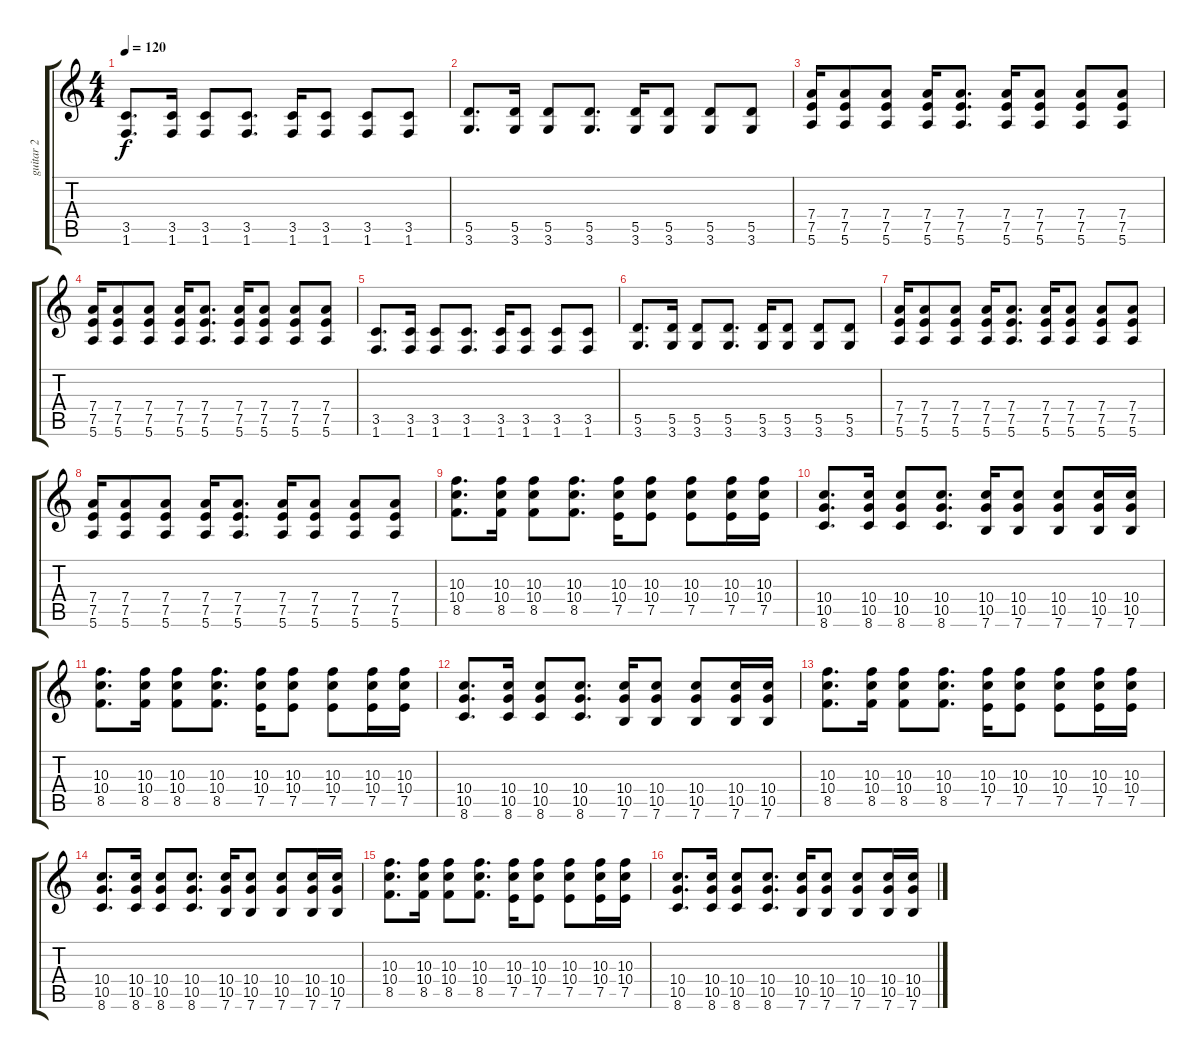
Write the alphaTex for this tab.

\track ("guitar 2" "guitar 2") {instrument overdrivenguitar}
\staff {score tabs}
\tuning (E4 B3 G3 D3 A2 E2) {hide}
\ts (4 4)
\tempo 120
\clef g2
\ks c
(3.5 1.6).8{d dy f} (3.5 1.6).16 (3.5 1.6).8 (3.5 1.6).8{d} (3.5 1.6).16 (3.5 1.6).8 (3.5 1.6).8 (3.5 1.6).8 |
(5.5 3.6).8{d} (5.5 3.6).16 (5.5 3.6).8 (5.5 3.6).8{d} (5.5 3.6).16 (5.5 3.6).8 (5.5 3.6).8 (5.5 3.6).8 |
(7.4 7.5 5.6).16 (7.4 7.5 5.6).8 (7.4 7.5 5.6).8 (7.4 7.5 5.6).16 (7.4 7.5 5.6).8{d} (7.4 7.5 5.6).16 (7.4 7.5 5.6).8 (7.4 7.5 5.6).8 (7.4 7.5 5.6).8 |
(7.4 7.5 5.6).16 (7.4 7.5 5.6).8 (7.4 7.5 5.6).8 (7.4 7.5 5.6).16 (7.4 7.5 5.6).8{d} (7.4 7.5 5.6).16 (7.4 7.5 5.6).8 (7.4 7.5 5.6).8 (7.4 7.5 5.6).8 |
(3.5 1.6).8{d} (3.5 1.6).16 (3.5 1.6).8 (3.5 1.6).8{d} (3.5 1.6).16 (3.5 1.6).8 (3.5 1.6).8 (3.5 1.6).8 |
(5.5 3.6).8{d} (5.5 3.6).16 (5.5 3.6).8 (5.5 3.6).8{d} (5.5 3.6).16 (5.5 3.6).8 (5.5 3.6).8 (5.5 3.6).8 |
(7.4 7.5 5.6).16 (7.4 7.5 5.6).8 (7.4 7.5 5.6).8 (7.4 7.5 5.6).16 (7.4 7.5 5.6).8{d} (7.4 7.5 5.6).16 (7.4 7.5 5.6).8 (7.4 7.5 5.6).8 (7.4 7.5 5.6).8 |
(7.4 7.5 5.6).16 (7.4 7.5 5.6).8 (7.4 7.5 5.6).8 (7.4 7.5 5.6).16 (7.4 7.5 5.6).8{d} (7.4 7.5 5.6).16 (7.4 7.5 5.6).8 (7.4 7.5 5.6).8 (7.4 7.5 5.6).8 |
(10.3 10.4 8.5).8{d} (10.3 10.4 8.5).16 (10.3 10.4 8.5).8 (10.3 10.4 8.5).8{d} (10.3 10.4 7.5).16 (10.3 10.4 7.5).8 (10.3 10.4 7.5).8 (10.3 10.4 7.5).16 (10.3 10.4 7.5).16 |
(10.4 10.5 8.6).8{d} (10.4 10.5 8.6).16 (10.4 10.5 8.6).8 (10.4 10.5 8.6).8{d} (10.4 10.5 7.6).16 (10.4 10.5 7.6).8 (10.4 10.5 7.6).8 (10.4 10.5 7.6).16 (10.4 10.5 7.6).16 |
(10.3 10.4 8.5).8{d} (10.3 10.4 8.5).16 (10.3 10.4 8.5).8 (10.3 10.4 8.5).8{d} (10.3 10.4 7.5).16 (10.3 10.4 7.5).8 (10.3 10.4 7.5).8 (10.3 10.4 7.5).16 (10.3 10.4 7.5).16 |
(10.4 10.5 8.6).8{d} (10.4 10.5 8.6).16 (10.4 10.5 8.6).8 (10.4 10.5 8.6).8{d} (10.4 10.5 7.6).16 (10.4 10.5 7.6).8 (10.4 10.5 7.6).8 (10.4 10.5 7.6).16 (10.4 10.5 7.6).16 |
(10.3 10.4 8.5).8{d} (10.3 10.4 8.5).16 (10.3 10.4 8.5).8 (10.3 10.4 8.5).8{d} (10.3 10.4 7.5).16 (10.3 10.4 7.5).8 (10.3 10.4 7.5).8 (10.3 10.4 7.5).16 (10.3 10.4 7.5).16 |
(10.4 10.5 8.6).8{d} (10.4 10.5 8.6).16 (10.4 10.5 8.6).8 (10.4 10.5 8.6).8{d} (10.4 10.5 7.6).16 (10.4 10.5 7.6).8 (10.4 10.5 7.6).8 (10.4 10.5 7.6).16 (10.4 10.5 7.6).16 |
(10.3 10.4 8.5).8{d} (10.3 10.4 8.5).16 (10.3 10.4 8.5).8 (10.3 10.4 8.5).8{d} (10.3 10.4 7.5).16 (10.3 10.4 7.5).8 (10.3 10.4 7.5).8 (10.3 10.4 7.5).16 (10.3 10.4 7.5).16 |
(10.4 10.5 8.6).8{d} (10.4 10.5 8.6).16 (10.4 10.5 8.6).8 (10.4 10.5 8.6).8{d} (10.4 10.5 7.6).16 (10.4 10.5 7.6).8 (10.4 10.5 7.6).8 (10.4 10.5 7.6).16 (10.4 10.5 7.6).16
